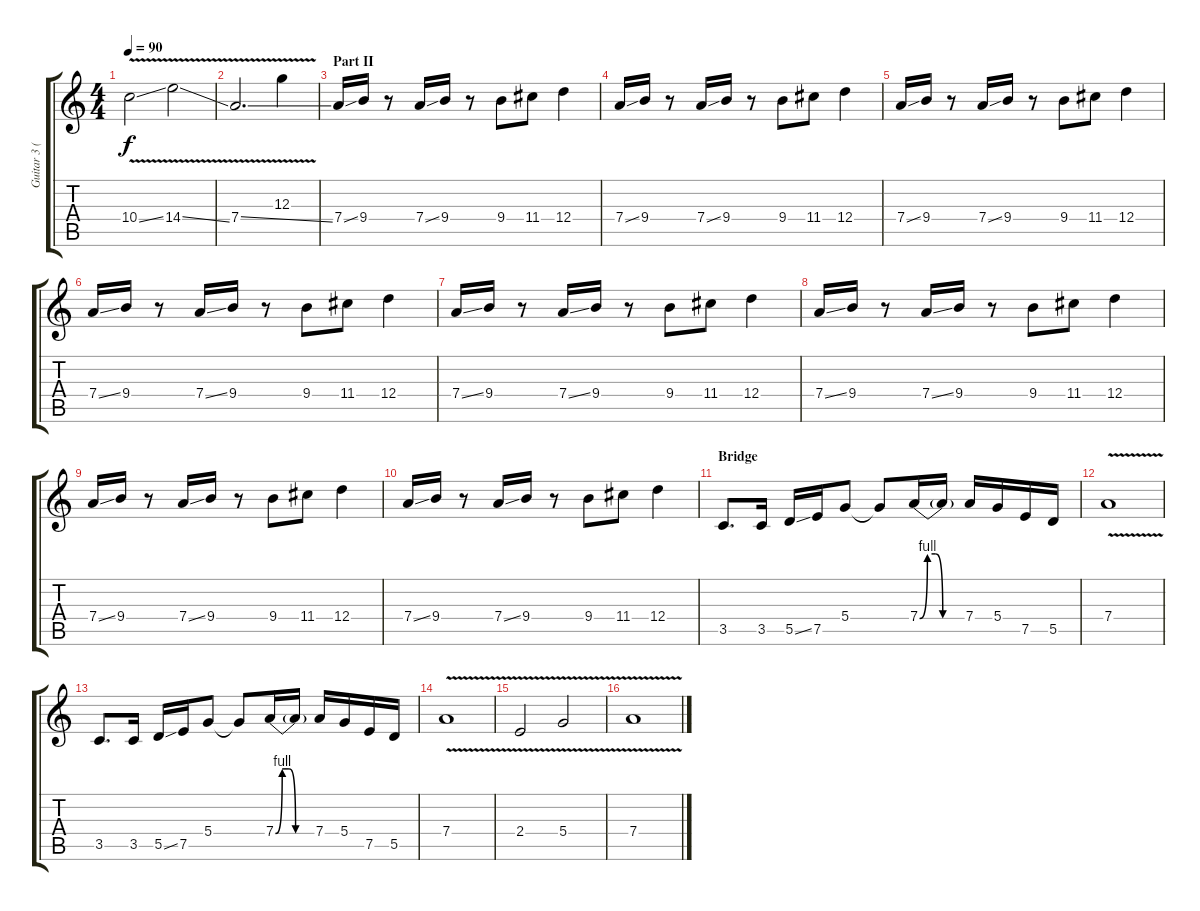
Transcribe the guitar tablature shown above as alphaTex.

\track ("Guitar 3 (Rick Nielsen)" "Guitar 3 (") {instrument overdrivenguitar}
\staff {score tabs}
\tuning (E4 B3 G3 D3 A2 E2) {hide}
\ts (4 4)
\tempo 90
\clef g2
\ks c
10.4{v ss}.2{dy f} 14.4{v ss}.2 |
7.4{v ss}.2{d} 12.3{v}.4 |
\section ("" "Part II")
7.4{ss}.16 9.4.16 r.8 7.4{ss}.16 9.4.16 r.8 9.4.8 11.4.8 12.4.4 |
7.4{ss}.16 9.4.16 r.8 7.4{ss}.16 9.4.16 r.8 9.4.8 11.4.8 12.4.4 |
7.4{ss}.16 9.4.16 r.8 7.4{ss}.16 9.4.16 r.8 9.4.8 11.4.8 12.4.4 |
7.4{ss}.16 9.4.16 r.8 7.4{ss}.16 9.4.16 r.8 9.4.8 11.4.8 12.4.4 |
7.4{ss}.16 9.4.16 r.8 7.4{ss}.16 9.4.16 r.8 9.4.8 11.4.8 12.4.4 |
7.4{ss}.16 9.4.16 r.8 7.4{ss}.16 9.4.16 r.8 9.4.8 11.4.8 12.4.4 |
7.4{ss}.16 9.4.16 r.8 7.4{ss}.16 9.4.16 r.8 9.4.8 11.4.8 12.4.4 |
7.4{ss}.16 9.4.16 r.8 7.4{ss}.16 9.4.16 r.8 9.4.8 11.4.8 12.4.4 |
\section ("" "Bridge")
3.5.8{d} 3.5.16 5.5{ss}.16 7.5.16 5.4.8 5.4{t}.8 7.4{be (custom 0 0 10 4 20 4 30 0 60 0)}.16 7.4{t}.16 7.4.16 5.4.16 7.5.16 5.5.16 |
7.4{v}.1 |
3.5.8{d} 3.5.16 5.5{ss}.16 7.5.16 5.4.8 5.4{t}.8 7.4{be (custom 0 0 10 4 20 4 30 0 60 0)}.16 7.4{t}.16 7.4.16 5.4.16 7.5.16 5.5.16 |
7.4{v}.1 |
2.4{v}.2 5.4{v}.2 |
7.4{v}.1
